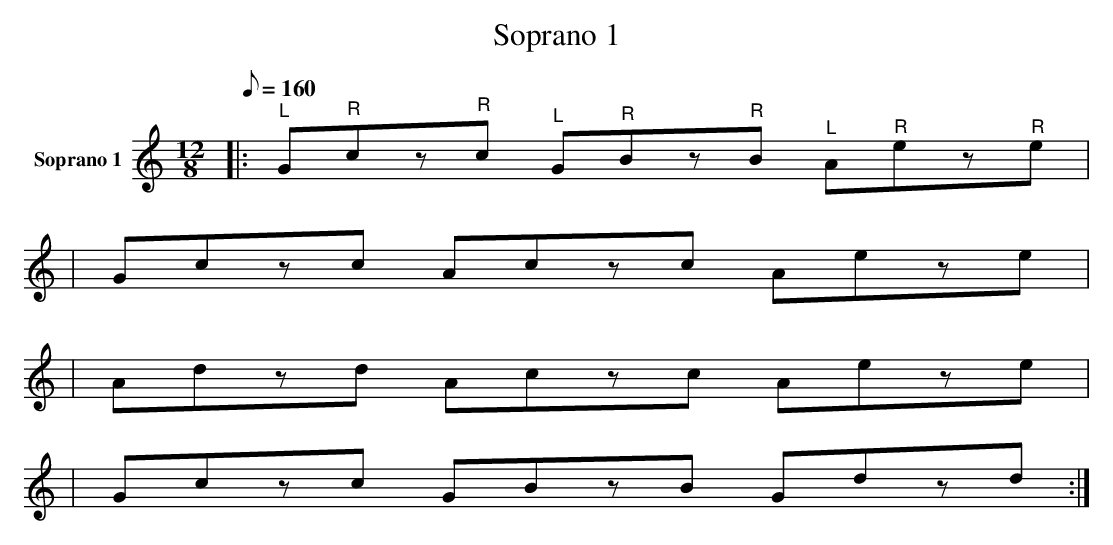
X:1
T: Soprano 1
M: 12/8
Q:1/8=160
K: C
V: 1 name="Soprano 1"
K: C treble
  |:  "^L"G"^R"cz"^R"c "^L"G"^R"Bz"^R"B "^L"A"^R"ez"^R"e  |
  |      Gczc Aczc Aeze   |
  |      Adzd Aczc Aeze   |
  |      Gczc GBzB Gdzd  :|
